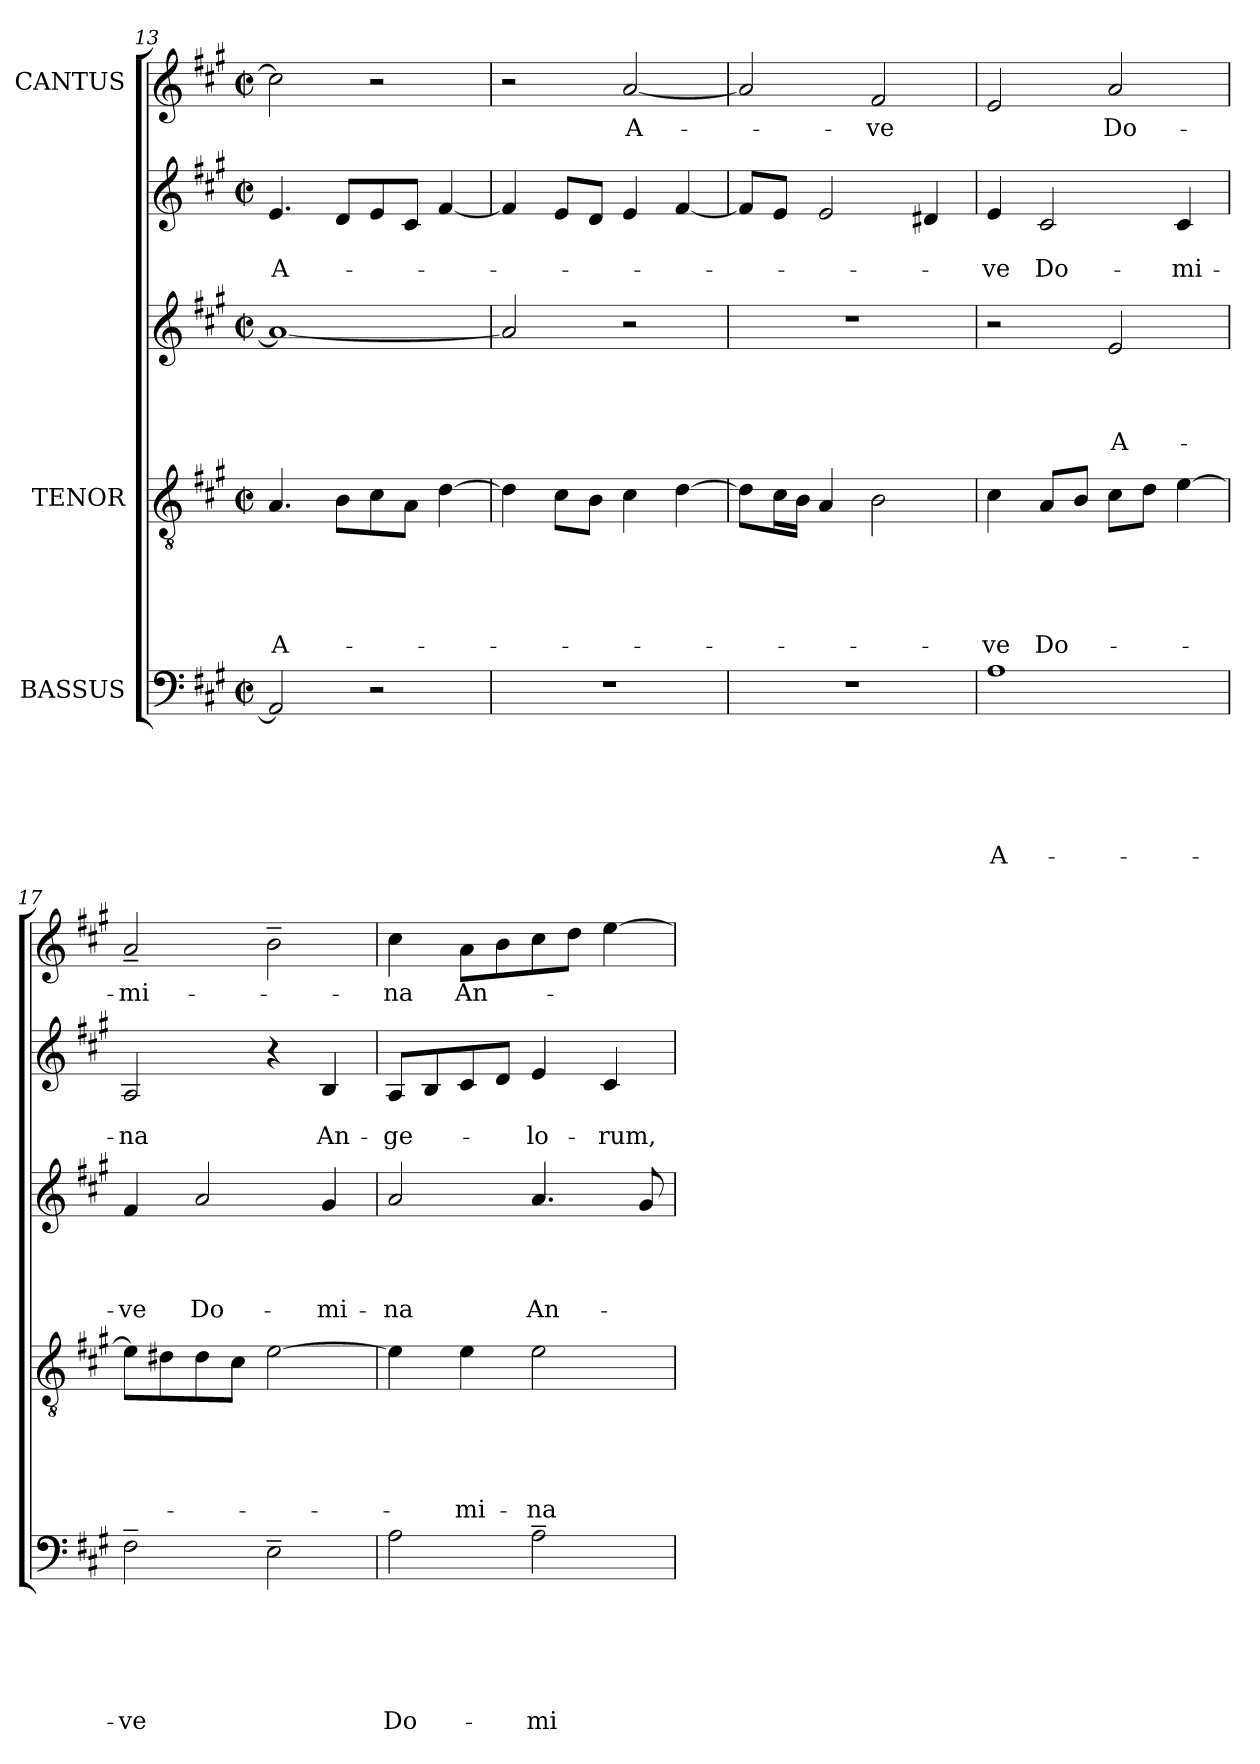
**kern	**text	**text	**text	**text	**text	**text	**kern	**text	**text	**text	**text	**text	**kern	**text	**text	**text	**text	**kern	**text	**text	**kern	**text
*part5	*part5	*part5	*part5	*part5	*part5	*part5	*part4	*part4	*part4	*part4	*part4	*part4	*part3	*part3	*part3	*part3	*part3	*part2	*part2	*part2	*part1	*part1
*staff5	*staff5	*staff5	*staff5	*staff5	*staff5	*staff5	*staff4	*staff4	*staff4	*staff4	*staff4	*staff4	*staff3	*staff3	*staff3	*staff3	*staff3	*staff2	*staff2	*staff2	*staff1	*staff1
*I"BASSUS	*	*	*	*	*	*	*I"TENOR	*	*	*	*	*	*	*	*	*	*	*	*	*	*I"CANTUS	*
!!LO:PB:g=z
*clefF4	*	*	*	*	*	*	*clefGv2	*	*	*	*	*	*clefG2	*	*	*	*	*clefG2	*	*	*clefG2	*
*k[f#c#g#]	*	*	*	*	*	*	*k[f#c#g#]	*	*	*	*	*	*k[f#c#g#]	*	*	*	*	*k[f#c#g#]	*	*	*k[f#c#g#]	*
*A:	*	*	*	*	*	*	*A:	*	*	*	*	*	*A:	*	*	*	*	*A:	*	*	*A:	*
*M2/2	*	*	*	*	*	*	*M2/2	*	*	*	*	*	*M2/2	*	*	*	*	*M2/2	*	*	*M2/2	*
*met(c|)	*	*	*	*	*	*	*met(c|)	*	*	*	*	*	*met(c|)	*	*	*	*	*met(c|)	*	*	*met(c|)	*
=13	=13	=13	=13	=13	=13	=13	=13	=13	=13	=13	=13	=13	=13	=13	=13	=13	=13	=13	=13	=13	=13	=13
!	!	!	!	!	!	!	!	!	!	!	!	!LO:LY:b	!	!	!	!	!	!	!	!LO:LY:b	!	!
2AA/]	.	.	.	.	.	.	4.A/	.	.	.	.	A-	1a_	.	.	.	.	4.e/	.	A-	2cc#\]	.
.	.	.	.	.	.	.	8B\L	.	.	.	.	.	.	.	.	.	.	8d/L	.	.	.	.
2r	.	.	.	.	.	.	8c#\	.	.	.	.	.	.	.	.	.	.	8e/	.	.	2r	.
.	.	.	.	.	.	.	8A\J	.	.	.	.	.	.	.	.	.	.	8c#/J	.	.	.	.
.	.	.	.	.	.	.	[>4d\	.	.	.	.	.	.	.	.	.	.	[<4f#/	.	.	.	.
=14	=14	=14	=14	=14	=14	=14	=14	=14	=14	=14	=14	=14	=14	=14	=14	=14	=14	=14	=14	=14	=14	=14
1r	.	.	.	.	.	.	4d\]	.	.	.	.	.	2a/]	.	.	.	.	4f#/]	.	.	2r	.
.	.	.	.	.	.	.	8c#\L	.	.	.	.	.	.	.	.	.	.	8e/L	.	.	.	.
.	.	.	.	.	.	.	8B\J	.	.	.	.	.	.	.	.	.	.	8d/J	.	.	.	.
!	!	!	!	!	!	!	!	!	!	!	!	!	!	!	!	!	!	!	!	!	!	!LO:LY:b
.	.	.	.	.	.	.	4c#\	.	.	.	.	.	2r	.	.	.	.	4e/	.	.	[<2a/	A-
.	.	.	.	.	.	.	[>4d\	.	.	.	.	.	.	.	.	.	.	[<4f#/	.	.	.	.
=15	=15	=15	=15	=15	=15	=15	=15	=15	=15	=15	=15	=15	=15	=15	=15	=15	=15	=15	=15	=15	=15	=15
1r	.	.	.	.	.	.	8d\L]	.	.	.	.	.	1r	.	.	.	.	8f#/L]	.	.	2a/]	.
.	.	.	.	.	.	.	16c#\L	.	.	.	.	.	.	.	.	.	.	8e/J	.	.	.	.
.	.	.	.	.	.	.	16B\JJ	.	.	.	.	.	.	.	.	.	.	.	.	.	.	.
.	.	.	.	.	.	.	4A/	.	.	.	.	.	.	.	.	.	.	2e/	.	.	.	.
!	!	!	!	!	!	!	!	!	!	!	!	!	!	!	!	!	!	!	!	!	!	!LO:LY:b
.	.	.	.	.	.	.	2B\	.	.	.	.	.	.	.	.	.	.	.	.	.	2f#/	-ve
.	.	.	.	.	.	.	.	.	.	.	.	.	.	.	.	.	.	4d#X/	.	.	.	.
=16	=16	=16	=16	=16	=16	=16	=16	=16	=16	=16	=16	=16	=16	=16	=16	=16	=16	=16	=16	=16	=16	=16
!	!	!	!	!	!	!LO:LY:b	!	!	!	!	!	!LO:LY:b	!	!	!	!	!	!	!	!LO:LY:b	!	!
1A	.	.	.	.	.	A-	4c#\	.	.	.	.	-ve	2r	.	.	.	.	4e/	.	-ve	2e/	.
!	!	!	!	!	!	!	!	!	!	!	!	!LO:LY:b	!	!	!	!	!	!	!	!LO:LY:b	!	!
.	.	.	.	.	.	.	8A/L	.	.	.	.	Do-	.	.	.	.	.	2c#/	.	Do-	.	.
.	.	.	.	.	.	.	8B/J	.	.	.	.	.	.	.	.	.	.	.	.	.	.	.
!	!	!	!	!	!	!	!	!	!	!	!	!	!	!	!	!	!LO:LY:b	!	!	!	!	!LO:LY:b
.	.	.	.	.	.	.	8c#\L	.	.	.	.	.	2e/	.	.	.	A-	.	.	.	2a/	Do-
.	.	.	.	.	.	.	8d\J	.	.	.	.	.	.	.	.	.	.	.	.	.	.	.
!	!	!	!	!	!	!	!	!	!	!	!	!	!	!	!	!	!	!	!	!LO:LY:b	!	!
.	.	.	.	.	.	.	[>4e\	.	.	.	.	.	.	.	.	.	.	4c#/	.	-mi-	.	.
=17	=17	=17	=17	=17	=17	=17	=17	=17	=17	=17	=17	=17	=17	=17	=17	=17	=17	=17	=17	=17	=17	=17
!	!	!	!	!	!	!LO:LY:b	!	!	!	!	!	!	!	!	!	!	!LO:LY:b	!	!	!LO:LY:b	!	!LO:LY:b
2F#~>\	.	.	.	.	.	-ve	8e\L]	.	.	.	.	.	4f#/	.	.	.	-ve	2A/	.	-na	2a~</	-mi-
.	.	.	.	.	.	.	8d#X\	.	.	.	.	.	.	.	.	.	.	.	.	.	.	.
!	!	!	!	!	!	!	!	!	!	!	!	!	!	!	!	!	!LO:LY:b	!	!	!	!	!
.	.	.	.	.	.	.	8d#\	.	.	.	.	.	2a/	.	.	.	Do-	.	.	.	.	.
.	.	.	.	.	.	.	8c#\J	.	.	.	.	.	.	.	.	.	.	.	.	.	.	.
2E~>\	.	.	.	.	.	.	[<2e\	.	.	.	.	.	.	.	.	.	.	4r	.	.	2b~>\	.
!	!	!	!	!	!	!	!	!	!	!	!	!	!	!	!	!	!LO:LY:b	!	!	!LO:LY:b	!	!
.	.	.	.	.	.	.	.	.	.	.	.	.	4g#/	.	.	.	-mi-	4B/	.	An-	.	.
!!LO:LB:g=z
=18	=18	=18	=18	=18	=18	=18	=18	=18	=18	=18	=18	=18	=18	=18	=18	=18	=18	=18	=18	=18	=18	=18
!	!	!	!	!	!	!LO:LY:b	!	!	!	!	!	!	!	!	!	!	!LO:LY:b	!	!	!LO:LY:b	!	!LO:LY:b
2A\	.	.	.	.	.	Do-	4e\]	.	.	.	.	.	2a/	.	.	.	-na	8A/L	.	-ge-	4cc#\	-na
.	.	.	.	.	.	.	.	.	.	.	.	.	.	.	.	.	.	8B/	.	.	.	.
!	!	!	!	!	!	!	!	!	!	!	!	!LO:LY:b	!	!	!	!	!	!	!	!	!	!LO:LY:b
.	.	.	.	.	.	.	4e\	.	.	.	.	-mi-	.	.	.	.	.	8c#/	.	.	8a\L	An-
.	.	.	.	.	.	.	.	.	.	.	.	.	.	.	.	.	.	8d/J	.	.	8b\	.
!	!	!	!	!	!	!LO:LY:b	!	!	!	!	!	!LO:LY:b	!	!	!	!	!LO:LY:b	!	!	!LO:LY:b	!	!
2A~>\	.	.	.	.	.	-mi-	2e\	.	.	.	.	-na	4.a/	.	.	.	An-	4e/	.	-lo-	8cc#\	.
.	.	.	.	.	.	.	.	.	.	.	.	.	.	.	.	.	.	.	.	.	8dd\J	.
!	!	!	!	!	!	!	!	!	!	!	!	!	!	!	!	!	!	!	!	!LO:LY:b	!	!
.	.	.	.	.	.	.	.	.	.	.	.	.	.	.	.	.	.	4c#/	.	-rum,	[>4ee\	.
.	.	.	.	.	.	.	.	.	.	.	.	.	8g#/	.	.	.	.	.	.	.	.	.
=	=	=	=	=	=	=	=	=	=	=	=	=	=	=	=	=	=	=	=	=	=	=
*-	*-	*-	*-	*-	*-	*-	*-	*-	*-	*-	*-	*-	*-	*-	*-	*-	*-	*-	*-	*-	*-	*-
